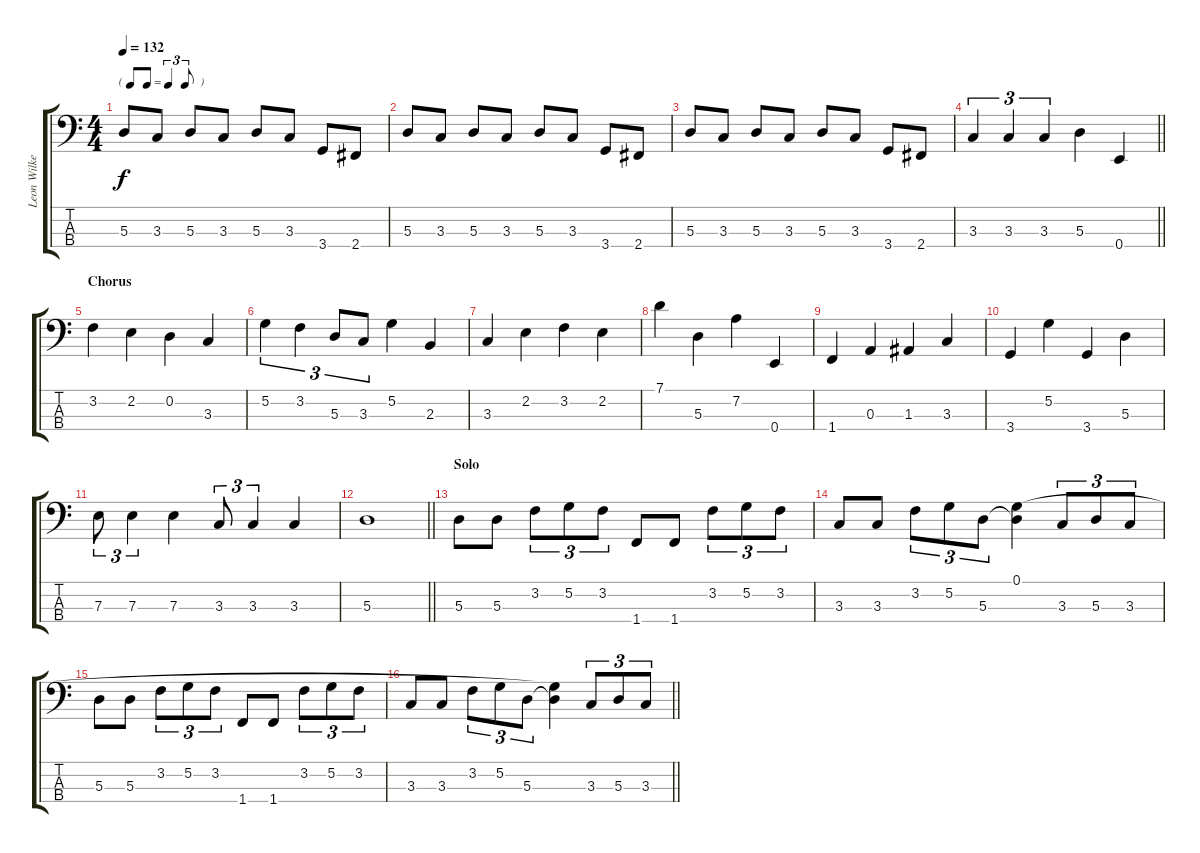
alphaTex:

\track ("Leon Wilkeson (Bass)" "Leon Wilke") {instrument electricbasspick}
\staff {score tabs}
\tuning (G2 D2 A1 E1) {hide}
\ts (4 4)
\tf triplet8th
\tempo 132
\clef f4
\ks c
5.3.8{dy f} 3.3.8 5.3.8 3.3.8 5.3.8 3.3.8 3.4.8 2.4.8 |
5.3.8 3.3.8 5.3.8 3.3.8 5.3.8 3.3.8 3.4.8 2.4.8 |
5.3.8 3.3.8 5.3.8 3.3.8 5.3.8 3.3.8 3.4.8 2.4.8 |
\barLineRight lightlight
3.3.4{tu (3 2)} 3.3.4{tu (3 2)} 3.3.4{tu (3 2)} 5.3.4 0.4.4 |
\section ("" "Chorus")
3.2.4 2.2.4 0.2.4 3.3.4 |
5.2.4{tu (3 2)} 3.2.4{tu (3 2)} 5.3.8{tu (3 2)} 3.3.8{tu (3 2)} 5.2.4 2.3.4 |
3.3.4 2.2.4 3.2.4 2.2.4 |
7.1.4 5.3.4 7.2.4 0.4.4 |
1.4.4 0.3.4 1.3.4 3.3.4 |
3.4.4 5.2.4 3.4.4 5.3.4 |
7.3.8{tu (3 2)} 7.3.4{tu (3 2)} 7.3.4 3.3.8{tu (3 2)} 3.3.4{tu (3 2)} 3.3.4 |
\barLineRight lightlight
5.3.1 |
\section ("" "Solo")
5.3.8 5.3.8 3.2.8{tu (3 2)} 5.2.8{tu (3 2)} 3.2.8{tu (3 2)} 1.4.8 1.4.8 3.2.8{tu (3 2)} 5.2.8{tu (3 2)} 3.2.8{tu (3 2)} |
3.3.8 3.3.8 3.2.8{tu (3 2)} 5.2.8{tu (3 2)} 5.3.8{tu (3 2)} (0.1 5.3{t}).4 3.3.8{tu (3 2)} 5.3.8{tu (3 2)} 3.3.8{tu (3 2)} |
5.3.8 5.3.8 3.2.8{tu (3 2)} 5.2.8{tu (3 2)} 3.2.8{tu (3 2)} 1.4.8 1.4.8 3.2.8{tu (3 2)} 5.2.8{tu (3 2)} 3.2.8{tu (3 2)} |
\barLineRight lightlight
3.3.8 3.3.8 3.2.8{tu (3 2)} 5.2.8{tu (3 2)} 5.3.8{tu (3 2)} (0.1{t} 5.3{t}).4 3.3.8{tu (3 2)} 5.3.8{tu (3 2)} 3.3.8{tu (3 2)}
